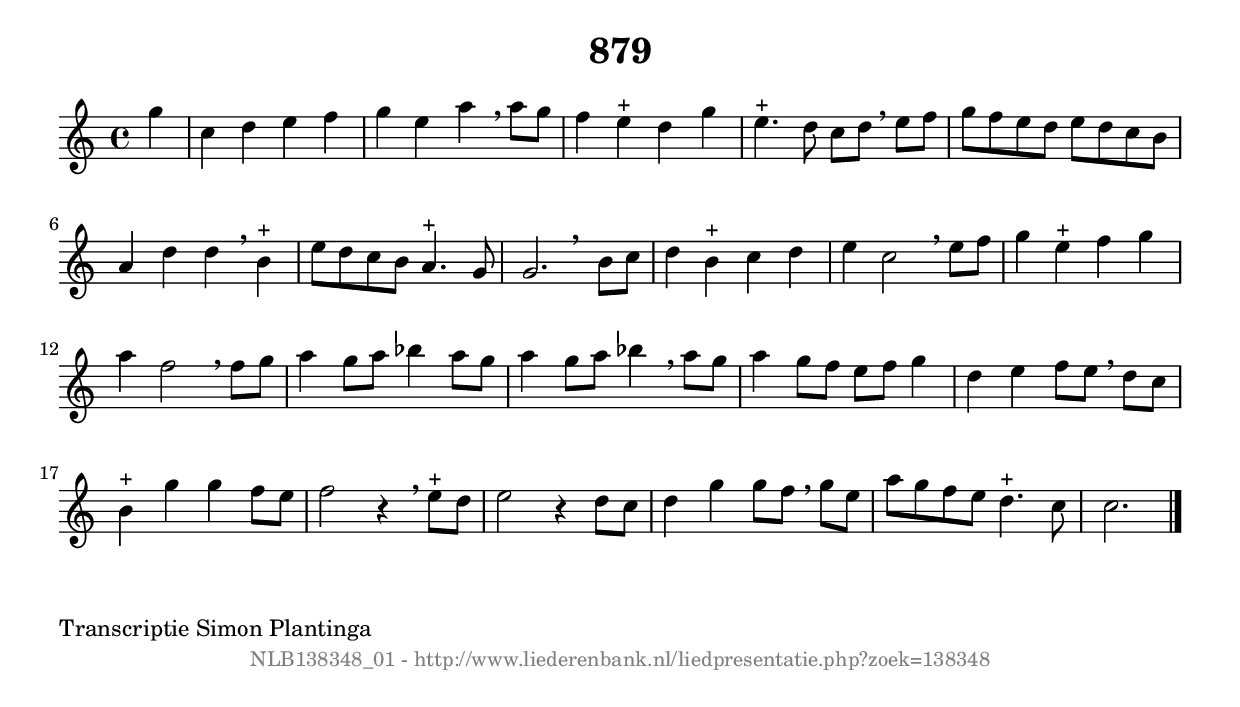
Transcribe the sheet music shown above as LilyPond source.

%
% produced by wce2krn 1.64 (7 June 2014)
%
\version"2.16"
#(append! paper-alist '(("long" . (cons (* 210 mm) (* 2000 mm)))))
#(set-default-paper-size "long")
sb = {\breathe}
mBreak = {\breathe }
bBreak = {\breathe }
x = {\once\override NoteHead #'style = #'cross }
gl=\glissando
itime={\override Staff.TimeSignature #'stencil = ##f }
ficta = {\once\set suggestAccidentals = ##t}
fine = {\once\override Score.RehearsalMark #'self-alignment-X = #1 \mark \markup {\italic{Fine}}}
dc = {\once\override Score.RehearsalMark #'self-alignment-X = #1 \mark \markup {\italic{D.C.}}}
dcf = {\once\override Score.RehearsalMark #'self-alignment-X = #1 \mark \markup {\italic{D.C. al Fine}}}
dcc = {\once\override Score.RehearsalMark #'self-alignment-X = #1 \mark \markup {\italic{D.C. al Coda}}}
ds = {\once\override Score.RehearsalMark #'self-alignment-X = #1 \mark \markup {\italic{D.S.}}}
dsf = {\once\override Score.RehearsalMark #'self-alignment-X = #1 \mark \markup {\italic{D.S. al Fine}}}
dsc = {\once\override Score.RehearsalMark #'self-alignment-X = #1 \mark \markup {\italic{D.S. al Coda}}}
pv = {\set Score.repeatCommands = #'((volta "1"))}
sv = {\set Score.repeatCommands = #'((volta "2"))}
tv = {\set Score.repeatCommands = #'((volta "3"))}
qv = {\set Score.repeatCommands = #'((volta "4"))}
xv = {\set Score.repeatCommands = #'((volta #f))}
\header{ tagline = ""
title = "879"
}
\score {{
\key c \major
\relative g'
{
\set melismaBusyProperties = #'()
\partial 32*8
\time 4/4
\tempo 4=120
\override Score.MetronomeMark #'transparent = ##t
\override Score.RehearsalMark #'break-visibility = #(vector #t #t #f)
g'4 | c,4 d4 e4 f4 | g4 e4 a4 \sb a8 g8 | f4 e4^"+" d4 g4 | e4.^"+" d8 c8 d8 \mBreak
e8 f8 | g8 f8 e8 d8 e8 d8 c8 b8 | a4 d4 d4 \sb b4^"+" | e8 d8 c8 b8 a4.^"+" g8 | g2. \bar ":|:" \bBreak
b8 c8 | d4 b4^"+" c4 d4 | e4 c2 \sb e8 f8 | g4 e4^"+" f4 g4 | a4 f2 \mBreak
f8 g8 | a4 g8 a8 bes4 a8 g8 | a4 g8 a8 bes4 \sb a8 g8 | a4 g8 f8 e8 f8 g4 | d4 e4 f8 e8 \mBreak
d8 c8 | b4^"+" g'4 g4 f8 e8 | f2 r4 \sb e8^"+" d8 | e2 r4 d8 c8 | d4 g4 g8 f8 \sb g8 e8 | a8 g8 f8 e8 d4.^"+" c8 | c2. \bar "|."
 }}
 \midi { }
 \layout {
            indent = 0.0\cm
}
}
\markup { \wordwrap-string #" 
Transcriptie Simon Plantinga
"}
\markup { \vspace #0 } \markup { \with-color #grey \fill-line { \center-column { \smaller "NLB138348_01 - http://www.liederenbank.nl/liedpresentatie.php?zoek=138348" } } }
